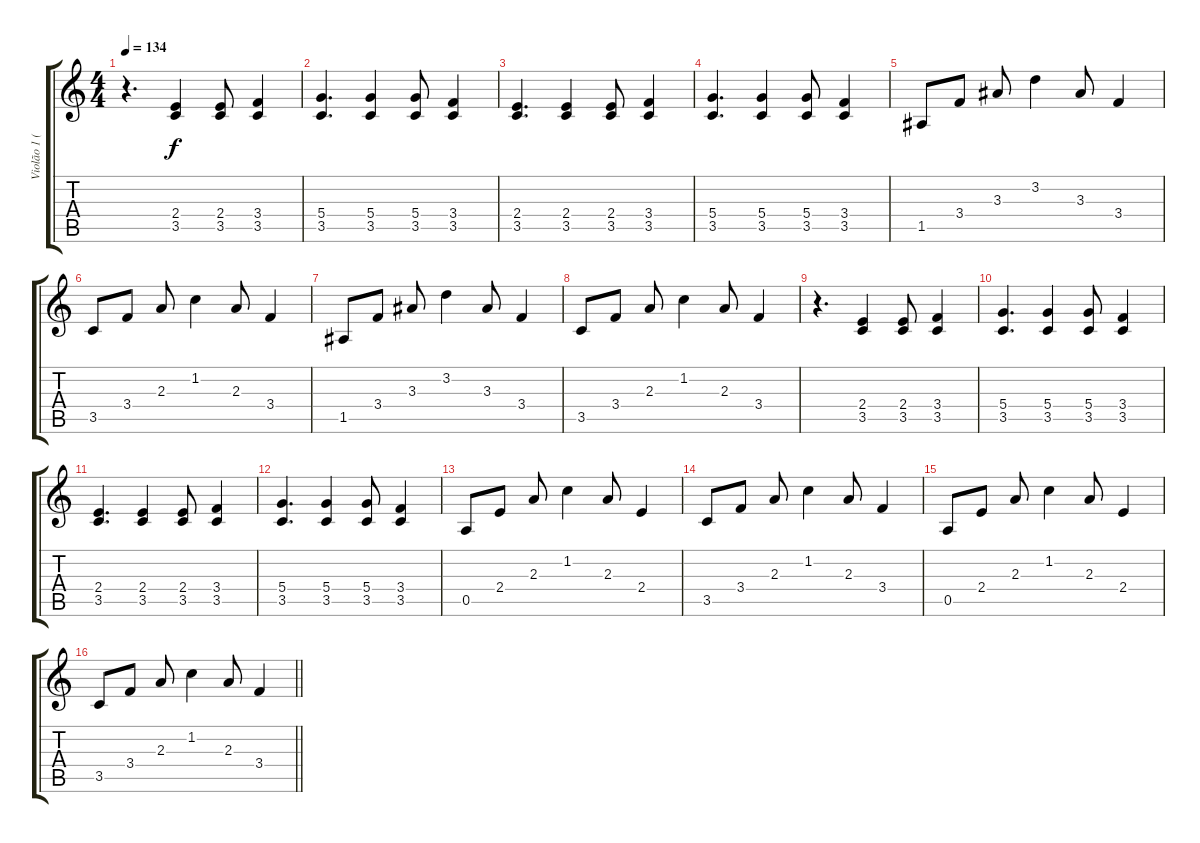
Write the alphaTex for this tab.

\track ("Violão 1 (Kiko Zambianchi)" "Violão 1 (") {instrument acousticguitarnylon}
\staff {score tabs}
\tuning (E4 B3 G3 D3 A2 E2) {hide}
\ts (4 4)
\tempo 134
\clef g2
\ks c
r.4{d dy f} (2.4 3.5).4 (2.4 3.5).8 (3.4 3.5).4 |
(5.4 3.5).4{d} (5.4 3.5).4 (5.4 3.5).8 (3.4 3.5).4 |
(2.4 3.5).4{d} (2.4 3.5).4 (2.4 3.5).8 (3.4 3.5).4 |
(5.4 3.5).4{d} (5.4 3.5).4 (5.4 3.5).8 (3.4 3.5).4 |
1.5.8 3.4.8 3.3.8 3.2.4 3.3.8 3.4.4 |
3.5.8 3.4.8 2.3.8 1.2.4 2.3.8 3.4.4 |
1.5.8 3.4.8 3.3.8 3.2.4 3.3.8 3.4.4 |
3.5.8 3.4.8 2.3.8 1.2.4 2.3.8 3.4.4 |
r.4{d} (2.4 3.5).4 (2.4 3.5).8 (3.4 3.5).4 |
(5.4 3.5).4{d} (5.4 3.5).4 (5.4 3.5).8 (3.4 3.5).4 |
(2.4 3.5).4{d} (2.4 3.5).4 (2.4 3.5).8 (3.4 3.5).4 |
(5.4 3.5).4{d} (5.4 3.5).4 (5.4 3.5).8 (3.4 3.5).4 |
0.5.8 2.4.8 2.3.8 1.2.4 2.3.8 2.4.4 |
3.5.8 3.4.8 2.3.8 1.2.4 2.3.8 3.4.4 |
0.5.8 2.4.8 2.3.8 1.2.4 2.3.8 2.4.4 |
\barLineRight lightlight
3.5.8 3.4.8 2.3.8 1.2.4 2.3.8 3.4.4
